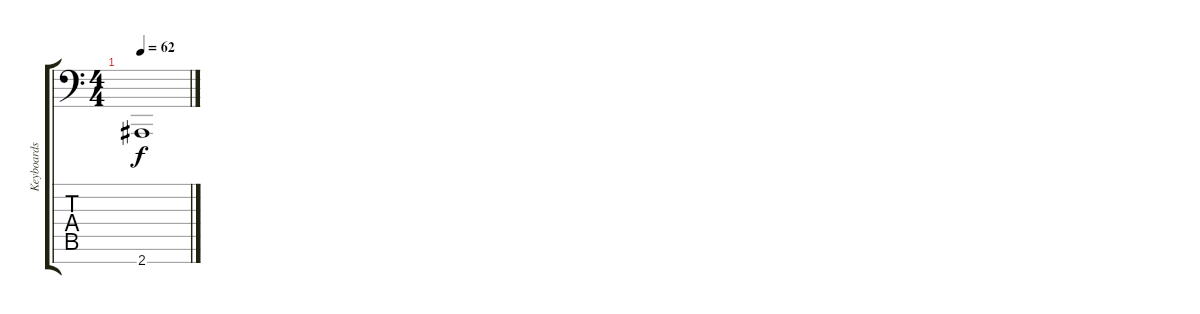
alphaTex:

\track ("Keyboards" "Keyboards") {instrument stringensemble1}
\staff {score tabs}
\tuning (Db4 Ab3 E3 B2 Gb2 Db2 Ab1) {hide}
\ts (4 4)
\tempo 62
\clef f4
\ks c
2.7{t}.1{dy f}
